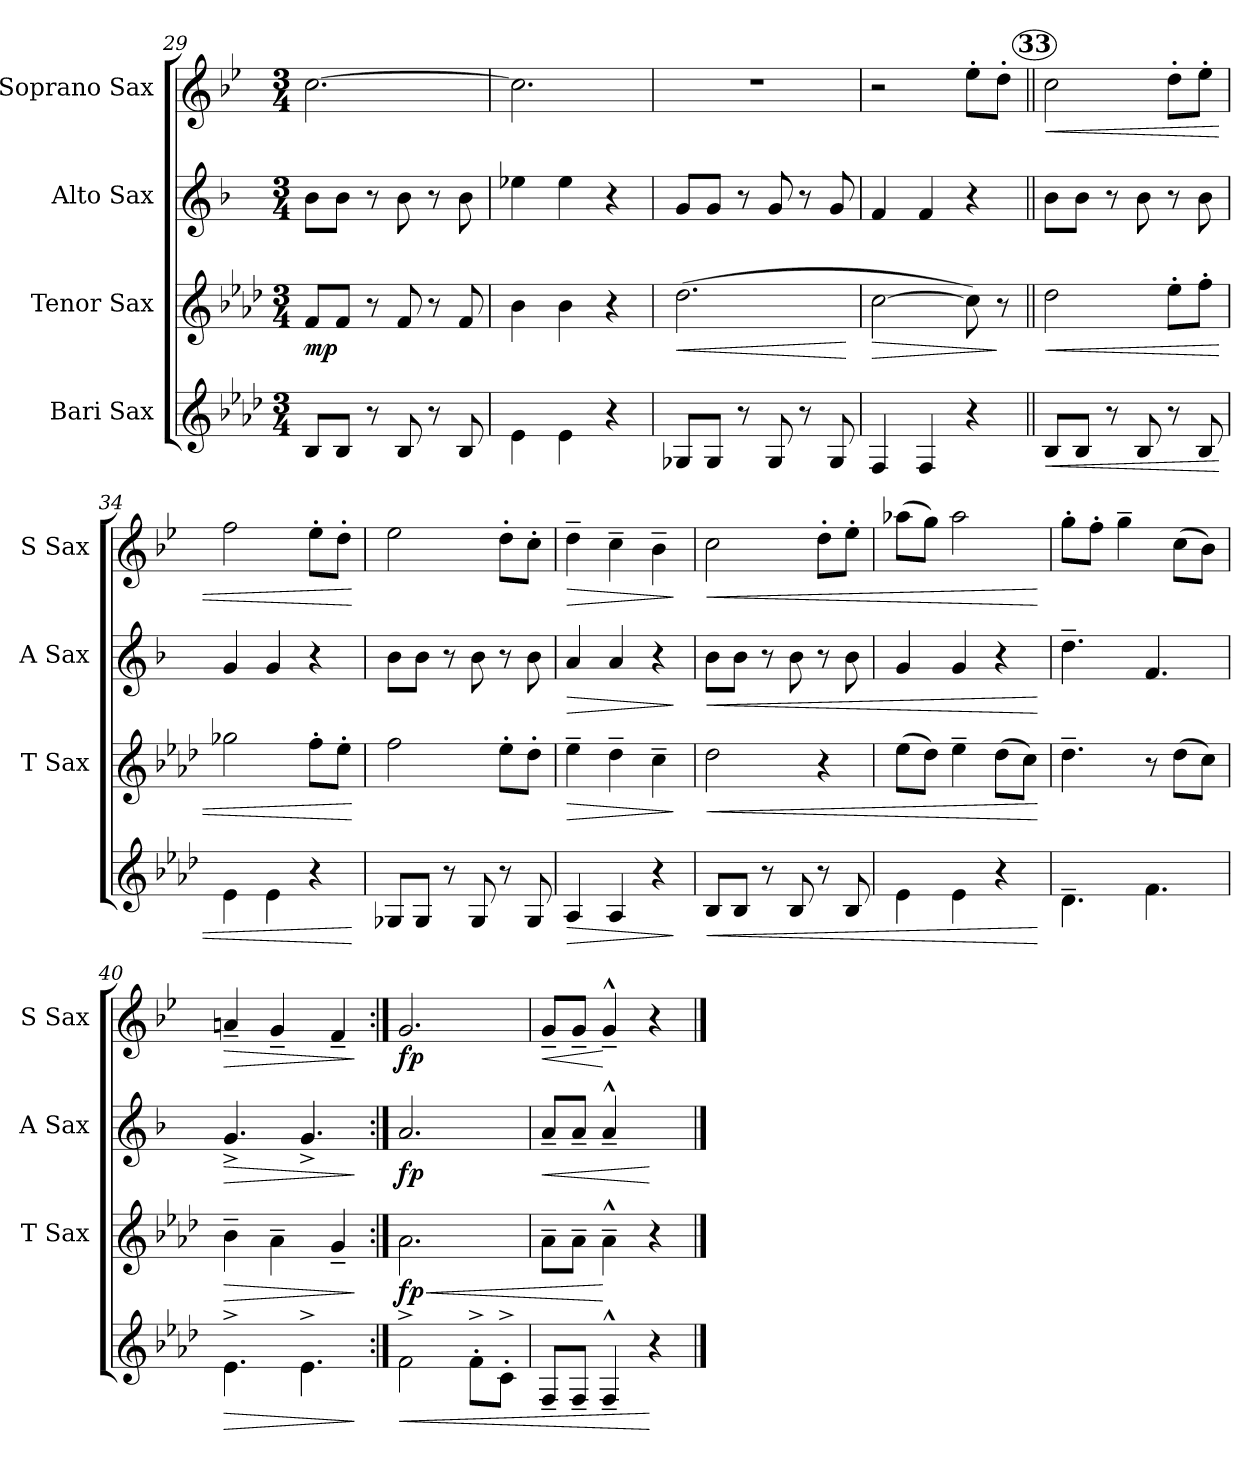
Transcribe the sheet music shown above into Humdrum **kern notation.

**kern	**dynam	**kern	**dynam	**kern	**dynam	**kern	**dynam
*part4	*part4	*part3	*part3	*part2	*part2	*part1	*part1
*staff4	*staff4	*staff3	*staff3	*staff2	*staff2	*staff1	*staff1
*I"Bari Sax	*	*I"Tenor Sax	*	*I"Alto Sax	*	*I"Soprano Sax	*
*	*	*I'T Sax	*	*I'A Sax	*	*I'S Sax	*
*clefG2	*	*clefG2	*	*clefG2	*	*clefG2	*
*ITrd12c21	*	*ITrd8c14	*	*ITrd5c9	*	*ITrd1c2	*
*k[b-e-a-d-]	*	*k[b-e-a-d-]	*	*k[b-e-a-d-]	*	*k[b-e-a-d-]	*
*A-:	*	*A-:	*	*A-:	*	*A-:	*
*M3/4	*	*M3/4	*	*M3/4	*	*M3/4	*
=29	=29	=29	=29	=29	=29	=29	=29
!	!	!	!LO:DY:b	!	!	!	!
8BB-/L	.	8F/L	mp	8d-\L	.	[2.b-\	.
8BB-/J	.	8F/J	.	8d-\J	.	.	.
8r	.	8r	.	8r	.	.	.
8BB-/	.	8F/	.	8d-\	.	.	.
8r	.	8r	.	8r	.	.	.
8BB-/	.	8F/	.	8d-\	.	.	.
=30	=30	=30	=30	=30	=30	=30	=30
4E->\	.	4B->\	.	4g-X>\	.	2.b-\]	.
4E->\	.	4B->\	.	4g->\	.	.	.
4r	.	4r	.	4r	.	.	.
=31	=31	=31	=31	=31	=31	=31	=31
!	!	!	!LO:HP:b	!	!	!	!
8GG-X/L	.	(>2.d-\	<	8B-/L	.	2.r	.
8GG-/J	.	.	.	8B-/J	.	.	.
8r	.	.	.	8r	.	.	.
8GG-/	.	.	.	8B-/	.	.	.
8r	.	.	.	8r	.	.	.
8GG-/	.	.	.	8B-/	.	.	.
.	.	.	[	.	.	.	.
=32	=32	=32	=32	=32	=32	=32	=32
!	!	!	!LO:HP:b	!	!	!	!
4FF</	.	[2c\	>	4A-</	.	2r	.
4FF</	.	.	.	4A-</	.	.	.
4r	.	8c\])	.	4r	.	8dd-'>\L	.
.	.	8r	]	.	.	8cc'>\J	.
!!LO:PB:g=z
!!LO:REH:place=s1:a:B:enc=circle:fs=11.9:t=33
=33||	=33||	=33||	=33||	=33||	=33||	=33||	=33||
!	!LO:HP:b	!	!LO:HP:b	!	!	!	!LO:HP:b
8BB-/L	<	2d-\	<	8d-\L	.	2b-\	<
8BB-/J	.	.	.	8d-\J	.	.	.
8r	.	.	.	8r	.	.	.
8BB-/	.	.	.	8d-\	.	.	.
8r	.	8e-'>\L	.	8r	.	8cc'>\L	.
8BB-/	.	8f'>\J	.	8d-\	.	8dd-'>\J	.
=34	=34	=34	=34	=34	=34	=34	=34
4E->\	.	2g-X\	.	4B-</	.	2ee-\	.
4E->\	.	.	.	4B-</	.	.	.
4r	.	8f'>\L	.	4r	.	8dd-'>\L	.
.	.	8e-'>\J	.	.	.	8cc'>\J	.
.	[	.	[	.	.	.	[
=35	=35	=35	=35	=35	=35	=35	=35
8GG-X/L	.	2f\	.	8d-\L	.	2dd-\	.
8GG-/J	.	.	.	8d-\J	.	.	.
8r	.	.	.	8r	.	.	.
8GG-/	.	.	.	8d-\	.	.	.
8r	.	8e-'>\L	.	8r	.	8cc'>\L	.
8GG-/	.	8d-'>\J	.	8d-\	.	8b-'>\J	.
=36	=36	=36	=36	=36	=36	=36	=36
!	!LO:HP:b	!	!LO:HP:b	!	!LO:HP:b	!	!LO:HP:b
4AA-</	>	4e-~>\	>	4c</	>	4cc~>\	>
4AA-</	.	4d-~>\	.	4c</	.	4b-~>\	.
4r	.	4c~>\	.	4r	.	4a-~>\	.
.	]	.	]	.	]	.	]
=37	=37	=37	=37	=37	=37	=37	=37
!	!LO:HP:b	!	!LO:HP:b	!	!LO:HP:b	!	!LO:HP:b
8BB-/L	<	2d-\	<	8d-\L	<	2b-\	<
8BB-/J	.	.	.	8d-\J	.	.	.
8r	.	.	.	8r	.	.	.
8BB-/	.	.	.	8d-\	.	.	.
8r	.	4r	.	8r	.	8cc'>\L	.
8BB-/	.	.	.	8d-\	.	8dd-'>\J	.
=38	=38	=38	=38	=38	=38	=38	=38
4E->\	.	(>8e-\L	.	4B-</	.	(>8gg-X\L	.
.	.	8d-\J)	.	.	.	8ff\J)	.
4E->\	.	4e-~>\	.	4B-</	.	2gg-\	.
4r	.	(>8d-\L	.	4r	.	.	.
.	.	8c\J)	.	.	.	.	.
.	[	.	[	.	[	.	[
=39	=39	=39	=39	=39	=39	=39	=39
4.D-~>\	.	4.d-~>\	.	4.f~>\	.	8ff'>\L	.
.	.	.	.	.	.	8ee-'>\J	.
.	.	.	.	.	.	4ff~>\	.
4.F\	.	8r	.	4.A-/	.	.	.
.	.	(>8d-\L	.	.	.	(>8b-\L	.
.	.	8c\J)	.	.	.	8a-\J)	.
=40	=40	=40	=40	=40	=40	=40	=40
!	!LO:HP:b	!	!LO:HP:b	!	!LO:HP:b	!	!LO:HP:b
4.E-^>\	>	4B-~>\	>	4.B-^</	>	4gn~</	>
.	.	4A-~>\	.	.	.	4f~</	.
4.E-^>\	.	.	.	4.B-^</	.	.	.
.	.	4G~</	.	.	.	4e-~</	.
.	]	.	]	.	]	.	]
!!LO:LB:g=z
=41:|!	=41:|!	=41:|!	=41:|!	=41:|!	=41:|!	=41:|!	=41:|!
!	!LO:HP:b	!	!LO:HP:b	!	!	!	!
!	!	!	!LO:DY:n=1:b	!	!LO:DY:b	!	!LO:DY:b
2F^>\	<	2.A-\	< fp	2.c/	fp	2.f/	fp
8F^>'>\L	.	.	.	.	.	.	.
8C^>'>\J	.	.	.	.	.	.	.
=42	=42	=42	=42	=42	=42	=42	=42
!	!	!	!	!	!LO:HP:b	!	!LO:HP:b
8FF~</L	.	8A-~>\L	.	8c~</L	<	8f~</L	<
8FF~</J	.	8A-~>\J	.	8c~</J	.	8f~</J	.
4FF^^>~</	.	4A-^^>~>\	[	4c^^>~</	.	4f^^>~</	[
4r	[	4r	.	4ryy	[	4r	.
==	==	==	==	==	==	==	==
*-	*-	*-	*-	*-	*-	*-	*-
